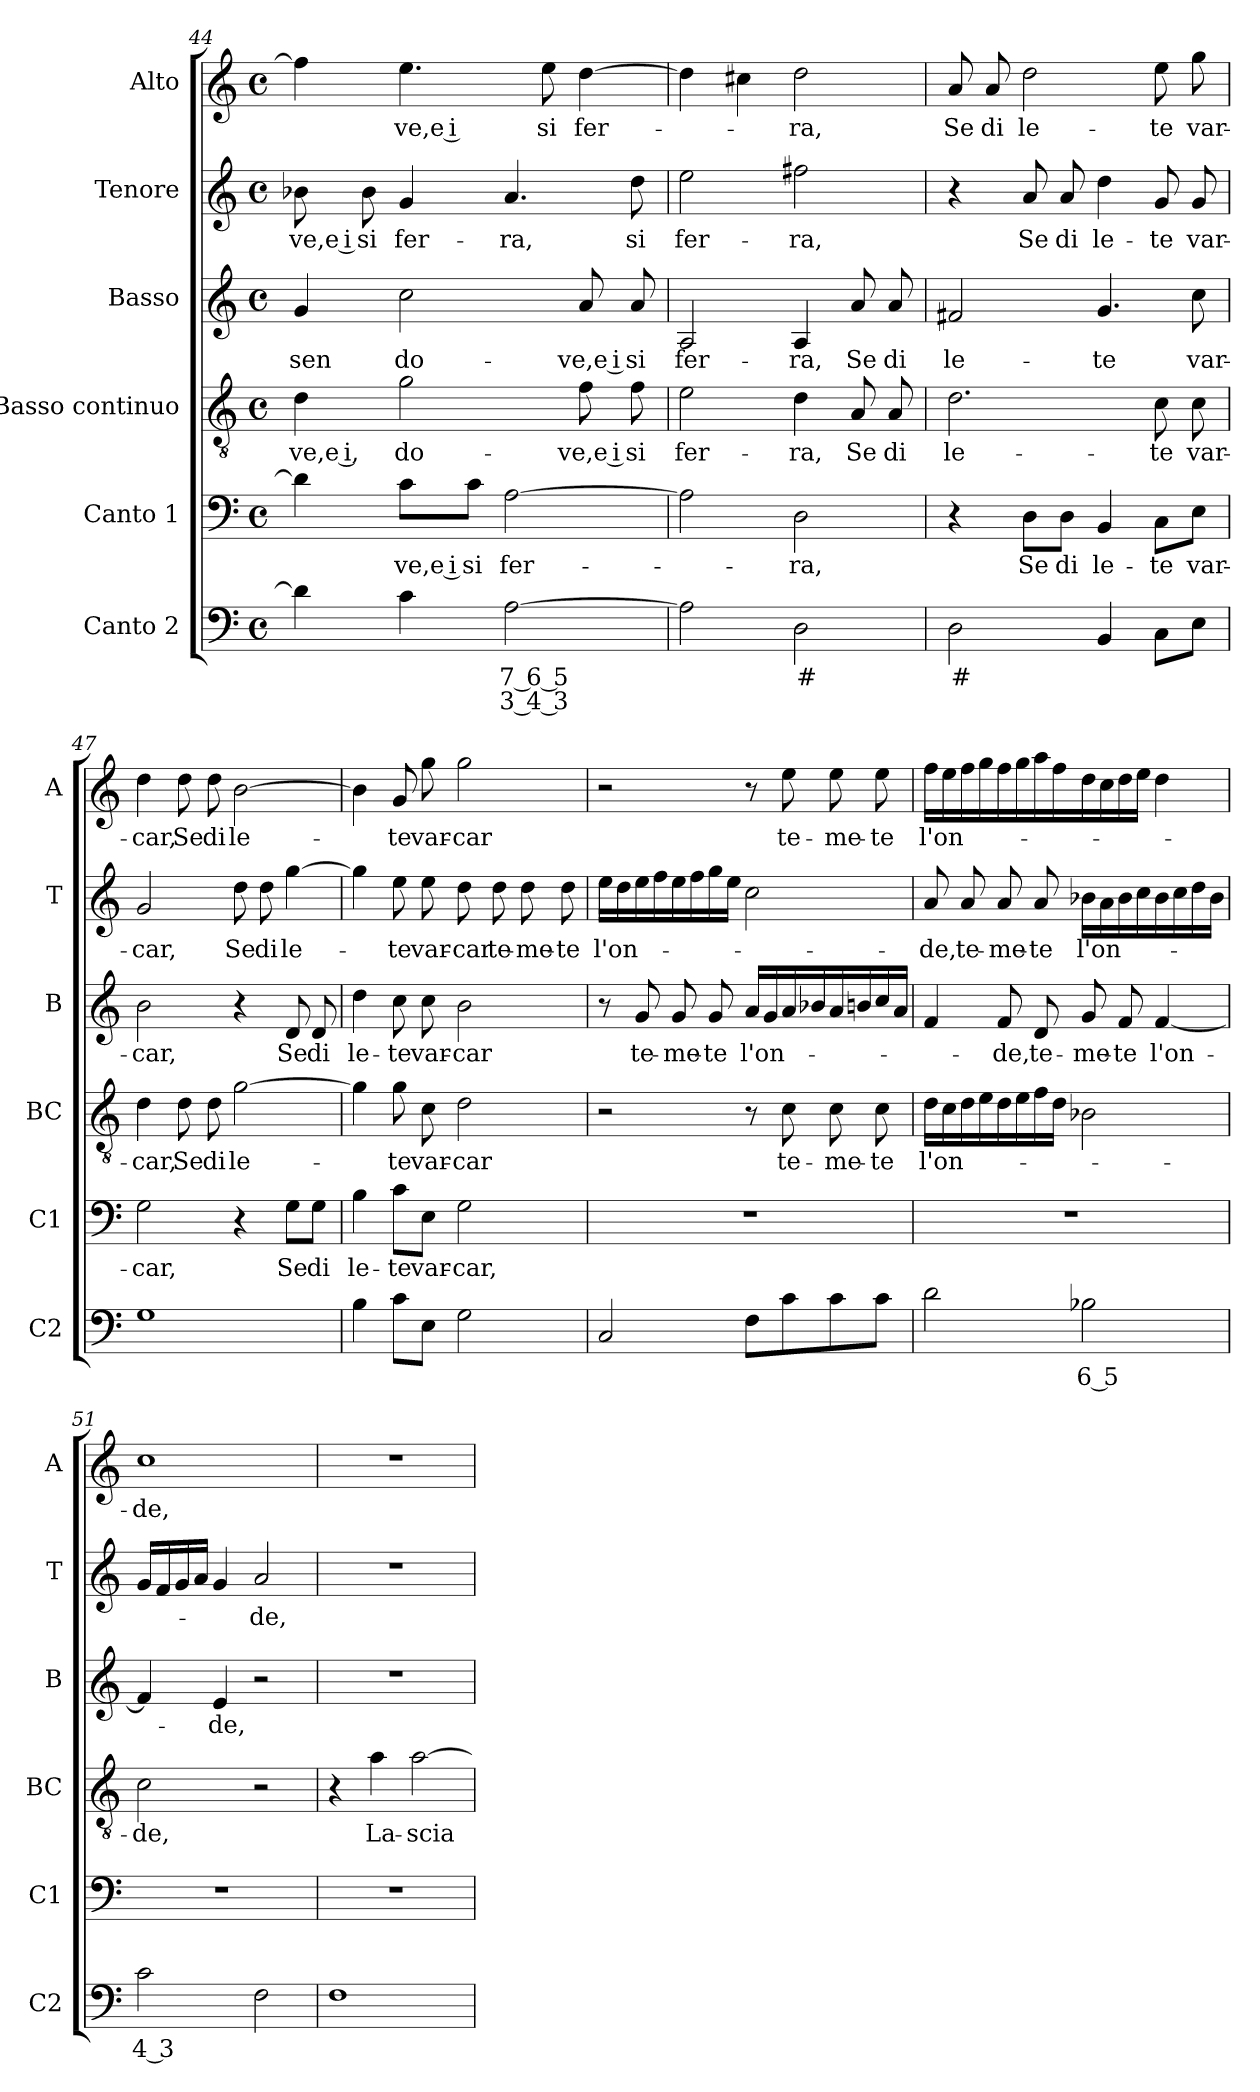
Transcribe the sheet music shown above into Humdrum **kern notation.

**kern	**text	**text	**kern	**text	**kern	**text	**kern	**text	**kern	**text	**kern	**text
*part6	*part6	*part6	*part5	*part5	*part4	*part4	*part3	*part3	*part2	*part2	*part1	*part1
*staff6	*staff6	*staff6	*staff5	*staff5	*staff4	*staff4	*staff3	*staff3	*staff2	*staff2	*staff1	*staff1
*I"Canto 2	*	*	*I"Canto 1	*	*I"Basso continuo	*	*I"Basso	*	*I"Tenore	*	*I"Alto	*
*I'C2	*	*	*I'C1	*	*I'BC	*	*I'B	*	*I'T	*	*I'A	*
*clefF4	*	*	*clefF4	*	*clefGv2	*	*clefG2	*	*clefG2	*	*clefG2	*
*M4/4	*	*	*M4/4	*	*M4/4	*	*M4/4	*	*M4/4	*	*M4/4	*
*met(c)	*	*	*met(c)	*	*met(c)	*	*met(c)	*	*met(c)	*	*met(c)	*
=44	=44	=44	=44	=44	=44	=44	=44	=44	=44	=44	=44	=44
!	!	!	!	!	!	!LO:LY:b	!	!LO:LY:b	!	!LO:LY:b	!	!
4d\]	.	.	4d\]	.	4d\	ve,e i,	4g/	sen	8b-X\	ve,e i	4ff\]	.
!	!	!	!	!	!	!	!	!	!	!LO:LY:b	!	!
.	.	.	.	.	.	.	.	.	8b-\	si	.	.
!	!	!	!	!LO:LY:b	!	!LO:LY:b	!	!LO:LY:b	!	!LO:LY:b	!	!LO:LY:b
4c\	.	.	8c\L	ve,e i	2g\	do-	2cc\	do-	4g/	fer-	4.ee\	ve,e i
!	!	!	!	!LO:LY:b	!	!	!	!	!	!	!	!
.	.	.	8c\J	si	.	.	.	.	.	.	.	.
!	!LO:LY:b	!LO:LY:b	!	!LO:LY:b	!	!	!	!	!	!LO:LY:b	!	!
[2A\	7 6 5	3 4 3	[2A\	fer-	.	.	.	.	4.a/	-ra,	.	.
!	!	!	!	!	!	!	!	!	!	!	!	!LO:LY:b
.	.	.	.	.	.	.	.	.	.	.	8ee\	si
!	!	!	!	!	!	!LO:LY:b	!	!LO:LY:b	!	!	!	!LO:LY:b
.	.	.	.	.	8f\	ve,e i	8a/	ve,e i	.	.	[4dd\	fer-
!	!	!	!	!	!	!LO:LY:b	!	!LO:LY:b	!	!LO:LY:b	!	!
.	.	.	.	.	8f\	si	8a/	si	8dd\	si	.	.
=45	=45	=45	=45	=45	=45	=45	=45	=45	=45	=45	=45	=45
!	!	!	!	!	!	!LO:LY:b	!	!LO:LY:b	!	!LO:LY:b	!	!
2A\]	.	.	2A\]	.	2e\	fer-	2A/	fer-	2ee\	fer-	4dd\]	.
.	.	.	.	.	.	.	.	.	.	.	4cc#X\	.
!	!LO:LY:b	!	!	!LO:LY:b	!	!LO:LY:b	!	!LO:LY:b	!	!LO:LY:b	!	!LO:LY:b
2D\	#	.	2D\	-ra,	4d\	-ra,	4A/	-ra,	2ff#X\	-ra,	2dd\	-ra,
!	!	!	!	!	!	!LO:LY:b	!	!LO:LY:b	!	!	!	!
.	.	.	.	.	8A/	Se	8a/	Se	.	.	.	.
!	!	!	!	!	!	!LO:LY:b	!	!LO:LY:b	!	!	!	!
.	.	.	.	.	8A/	di	8a/	di	.	.	.	.
=46	=46	=46	=46	=46	=46	=46	=46	=46	=46	=46	=46	=46
!	!LO:LY:b	!	!	!	!	!LO:LY:b	!	!LO:LY:b	!	!	!	!LO:LY:b
2D\	#	.	4r	.	2.d\	le-	2f#X/	le-	4r	.	8a/	Se
!	!	!	!	!	!	!	!	!	!	!	!	!LO:LY:b
.	.	.	.	.	.	.	.	.	.	.	8a/	di
!	!	!	!	!LO:LY:b	!	!	!	!	!	!LO:LY:b	!	!LO:LY:b
.	.	.	8D\L	Se	.	.	.	.	8a/	Se	2dd\	le-
!	!	!	!	!LO:LY:b	!	!	!	!	!	!LO:LY:b	!	!
.	.	.	8D\J	di	.	.	.	.	8a/	di	.	.
!	!	!	!	!LO:LY:b	!	!	!	!LO:LY:b	!	!LO:LY:b	!	!
4BB/	.	.	4BB/	le-	.	.	4.g/	-te	4dd\	le-	.	.
!	!	!	!	!LO:LY:b	!	!LO:LY:b	!	!	!	!LO:LY:b	!	!LO:LY:b
8CL	.	.	8C\L	-te	8c\	-te	.	.	8g/	-te	8ee\	-te
!	!	!	!	!LO:LY:b	!	!LO:LY:b	!	!LO:LY:b	!	!LO:LY:b	!	!LO:LY:b
8EJ	.	.	8E\J	var-	8c\	var-	8cc\	var-	8g/	var-	8gg\	var-
=47	=47	=47	=47	=47	=47	=47	=47	=47	=47	=47	=47	=47
!	!	!	!	!LO:LY:b	!	!LO:LY:b	!	!LO:LY:b	!	!LO:LY:b	!	!LO:LY:b
1G	.	.	2G\	-car,	4d\	-car,	2b\	-car,	2g/	-car,	4dd\	-car,
!	!	!	!	!	!	!LO:LY:b	!	!	!	!	!	!LO:LY:b
.	.	.	.	.	8d\	Se	.	.	.	.	8dd\	Se
!	!	!	!	!	!	!LO:LY:b	!	!	!	!	!	!LO:LY:b
.	.	.	.	.	8d\	di	.	.	.	.	8dd\	di
!	!	!	!	!	!	!LO:LY:b	!	!	!	!LO:LY:b	!	!LO:LY:b
.	.	.	4r	.	[2g\	le-	4r	.	8dd\	Se	[2b\	le-
!	!	!	!	!	!	!	!	!	!	!LO:LY:b	!	!
.	.	.	.	.	.	.	.	.	8dd\	di	.	.
!	!	!	!	!LO:LY:b	!	!	!	!LO:LY:b	!	!LO:LY:b	!	!
.	.	.	8G\L	Se	.	.	8d/	Se	[4gg\	le-	.	.
!	!	!	!	!LO:LY:b	!	!	!	!LO:LY:b	!	!	!	!
.	.	.	8G\J	di	.	.	8d/	di	.	.	.	.
!!LO:PB:g=z
=48	=48	=48	=48	=48	=48	=48	=48	=48	=48	=48	=48	=48
!	!	!	!	!LO:LY:b	!	!	!	!LO:LY:b	!	!	!	!
4B\	.	.	4B\	le-	4g\]	.	4dd\	le-	4gg\]	.	4b\]	.
!	!	!	!	!LO:LY:b	!	!LO:LY:b	!	!LO:LY:b	!	!LO:LY:b	!	!LO:LY:b
8cL	.	.	8c\L	-te	8g\	-te	8cc\	-te	8ee\	-te	8g/	-te
!	!	!	!	!LO:LY:b	!	!LO:LY:b	!	!LO:LY:b	!	!LO:LY:b	!	!LO:LY:b
8EJ	.	.	8E\J	var-	8c\	var-	8cc\	var-	8ee\	var-	8gg\	var-
!	!	!	!	!LO:LY:b	!	!LO:LY:b	!	!LO:LY:b	!	!LO:LY:b	!	!LO:LY:b
2G\	.	.	2G\	-car,	2d\	-car	2b\	-car	8dd\	-car	2gg\	-car
!	!	!	!	!	!	!	!	!	!	!LO:LY:b	!	!
.	.	.	.	.	.	.	.	.	8dd\	te-	.	.
!	!	!	!	!	!	!	!	!	!	!LO:LY:b	!	!
.	.	.	.	.	.	.	.	.	8dd\	-me-	.	.
!	!	!	!	!	!	!	!	!	!	!LO:LY:b	!	!
.	.	.	.	.	.	.	.	.	8dd\	-te	.	.
=49	=49	=49	=49	=49	=49	=49	=49	=49	=49	=49	=49	=49
!	!	!	!	!	!	!	!	!	!	!LO:LY:b	!	!
2C/	.	.	1r	.	2r	.	8r	.	16eeLL	l'on-	2r	.
.	.	.	.	.	.	.	.	.	16dd	.	.	.
!	!	!	!	!	!	!	!	!LO:LY:b	!	!	!	!
.	.	.	.	.	.	.	8g/	te-	16ee	.	.	.
.	.	.	.	.	.	.	.	.	16ff	.	.	.
!	!	!	!	!	!	!	!	!LO:LY:b	!	!	!	!
.	.	.	.	.	.	.	8g/	-me-	16ee	.	.	.
.	.	.	.	.	.	.	.	.	16ff	.	.	.
!	!	!	!	!	!	!	!	!LO:LY:b	!	!	!	!
.	.	.	.	.	.	.	8g/	-te	16gg	.	.	.
.	.	.	.	.	.	.	.	.	16eeJJ	.	.	.
!	!	!	!	!	!	!	!	!LO:LY:b	!	!	!	!
8FL	.	.	.	.	8r	.	16aLL	l'on-	2cc\	.	8r	.
.	.	.	.	.	.	.	16g	.	.	.	.	.
!	!	!	!	!	!	!LO:LY:b	!	!	!	!	!	!LO:LY:b
8c	.	.	.	.	8c\	te-	16a	.	.	.	8ee\	te-
.	.	.	.	.	.	.	16b-X	.	.	.	.	.
!	!	!	!	!	!	!LO:LY:b	!	!	!	!	!	!LO:LY:b
8c	.	.	.	.	8c\	-me-	16a	.	.	.	8ee\	-me-
.	.	.	.	.	.	.	16bn	.	.	.	.	.
!	!	!	!	!	!	!LO:LY:b	!	!	!	!	!	!LO:LY:b
8cJ	.	.	.	.	8c\	-te	16cc	.	.	.	8ee\	-te
.	.	.	.	.	.	.	16aJJ	.	.	.	.	.
=50	=50	=50	=50	=50	=50	=50	=50	=50	=50	=50	=50	=50
!	!	!	!	!	!	!LO:LY:b	!	!	!	!LO:LY:b	!	!LO:LY:b
2d\	.	.	1r	.	16dLL	l'on-	4f/	.	8a/	-de,	16ffLL	l'on-
.	.	.	.	.	16c	.	.	.	.	.	16ee	.
!	!	!	!	!	!	!	!	!	!	!LO:LY:b	!	!
.	.	.	.	.	16d	.	.	.	8a/	te-	16ff	.
.	.	.	.	.	16e	.	.	.	.	.	16gg	.
!	!	!	!	!	!	!	!	!LO:LY:b	!	!LO:LY:b	!	!
.	.	.	.	.	16d	.	8f/	-de,	8a/	-me-	16ff	.
.	.	.	.	.	16e	.	.	.	.	.	16gg	.
!	!	!	!	!	!	!	!	!LO:LY:b	!	!LO:LY:b	!	!
.	.	.	.	.	16f	.	8d/	te-	8a/	-te	16aa	.
.	.	.	.	.	16dJJ	.	.	.	.	.	16ff	.
!	!LO:LY:b	!	!	!	!	!	!	!LO:LY:b	!	!LO:LY:b	!	!
2B-X\	6 5	.	.	.	2B-X\	.	8g/	-me-	16b-XLL	l'on-	16dd	.
.	.	.	.	.	.	.	.	.	16a	.	16cc	.
!	!	!	!	!	!	!	!	!LO:LY:b	!	!	!	!
.	.	.	.	.	.	.	8f/	-te	16b-	.	16dd	.
.	.	.	.	.	.	.	.	.	16cc	.	16eeJJ	.
!	!	!	!	!	!	!	!	!LO:LY:b	!	!	!	!
.	.	.	.	.	.	.	[4f/	l'on-	16b-	.	4dd\	.
.	.	.	.	.	.	.	.	.	16cc	.	.	.
.	.	.	.	.	.	.	.	.	16dd	.	.	.
.	.	.	.	.	.	.	.	.	16b-JJ	.	.	.
=51	=51	=51	=51	=51	=51	=51	=51	=51	=51	=51	=51	=51
!	!LO:LY:b	!	!	!	!	!LO:LY:b	!	!	!	!	!	!LO:LY:b
2c\	4 3	.	1r	.	2c\	-de,	4f/]	.	16gLL	.	1cc	-de,
.	.	.	.	.	.	.	.	.	16f	.	.	.
.	.	.	.	.	.	.	.	.	16g	.	.	.
.	.	.	.	.	.	.	.	.	16aJJ	.	.	.
!	!	!	!	!	!	!	!	!LO:LY:b	!	!	!	!
.	.	.	.	.	.	.	4e/	-de,	4g/	.	.	.
!	!	!	!	!	!	!	!	!	!	!LO:LY:b	!	!
2F\	.	.	.	.	2r	.	2r	.	2a/	-de,	.	.
=52	=52	=52	=52	=52	=52	=52	=52	=52	=52	=52	=52	=52
1F	.	.	1r	.	4r	.	1r	.	1r	.	1r	.
!	!	!	!	!	!	!LO:LY:b	!	!	!	!	!	!
.	.	.	.	.	4a\	La-	.	.	.	.	.	.
!	!	!	!	!	!	!LO:LY:b	!	!	!	!	!	!
.	.	.	.	.	[2a\	-scia-	.	.	.	.	.	.
=	=	=	=	=	=	=	=	=	=	=	=	=
*-	*-	*-	*-	*-	*-	*-	*-	*-	*-	*-	*-	*-
